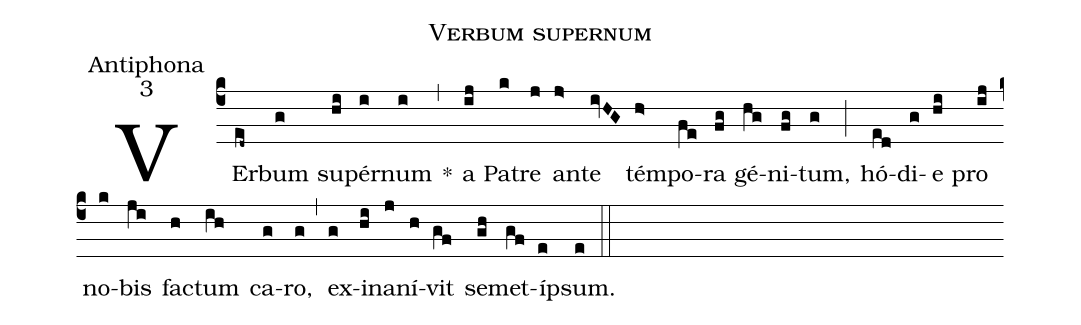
name:Verbum supernum;
office-part:Antiphona;
mode:3;
%%
(c4)VEr(ed~)bum(g) su(hi)pér(i)num(i) *(,) a(ij) Pa(k)tre(j) an(j>)te(ivHG) tém(h>)po(fe)ra(fg) gé(hg)ni(fg)tum,(g) (;) hó(ed)di(g)e(hi) pro(ij) no(k)bis(ji) fa(h)ctum(ih) ca(g)ro,(g) (,) ex(g)i(hi)na(j)ní(h)vit(gf) se(gh)met(gf)í(e)psum.(e) (::)
